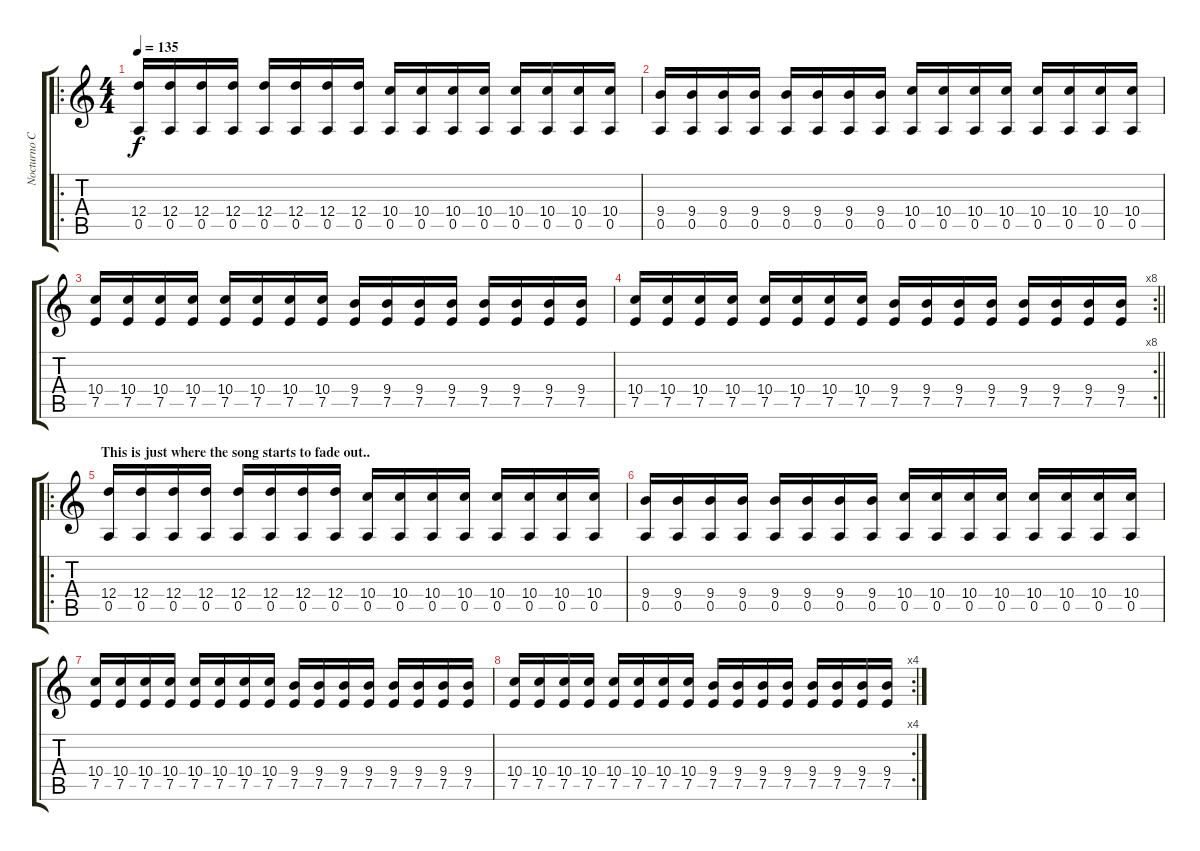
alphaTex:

\track ("Nocturno Culto" "Nocturno C") {instrument distortionguitar}
\staff {score tabs}
\tuning (E4 B3 G3 D3 A2 E2) {hide}
\ro
\ts (4 4)
\tempo 135
\clef g2
\ks c
(12.4 0.5).16{dy f} (12.4 0.5).16 (12.4 0.5).16 (12.4 0.5).16 (12.4 0.5).16 (12.4 0.5).16 (12.4 0.5).16 (12.4 0.5).16 (10.4 0.5).16 (10.4 0.5).16 (10.4 0.5).16 (10.4 0.5).16 (10.4 0.5).16 (10.4 0.5).16 (10.4 0.5).16 (10.4 0.5).16 |
(9.4 0.5).16 (9.4 0.5).16 (9.4 0.5).16 (9.4 0.5).16 (9.4 0.5).16 (9.4 0.5).16 (9.4 0.5).16 (9.4 0.5).16 (10.4 0.5).16 (10.4 0.5).16 (10.4 0.5).16 (10.4 0.5).16 (10.4 0.5).16 (10.4 0.5).16 (10.4 0.5).16 (10.4 0.5).16 |
(10.4 7.5).16 (10.4 7.5).16 (10.4 7.5).16 (10.4 7.5).16 (10.4 7.5).16 (10.4 7.5).16 (10.4 7.5).16 (10.4 7.5).16 (9.4 7.5).16 (9.4 7.5).16 (9.4 7.5).16 (9.4 7.5).16 (9.4 7.5).16 (9.4 7.5).16 (9.4 7.5).16 (9.4 7.5).16 |
\rc 8
\barLineRight lightlight
(10.4 7.5).16 (10.4 7.5).16 (10.4 7.5).16 (10.4 7.5).16 (10.4 7.5).16 (10.4 7.5).16 (10.4 7.5).16 (10.4 7.5).16 (9.4 7.5).16 (9.4 7.5).16 (9.4 7.5).16 (9.4 7.5).16 (9.4 7.5).16 (9.4 7.5).16 (9.4 7.5).16 (9.4 7.5).16 |
\ro
\section ("" "This is just where the song starts to fade out..")
(12.4 0.5).16 (12.4 0.5).16 (12.4 0.5).16 (12.4 0.5).16 (12.4 0.5).16 (12.4 0.5).16 (12.4 0.5).16 (12.4 0.5).16 (10.4 0.5).16 (10.4 0.5).16 (10.4 0.5).16 (10.4 0.5).16 (10.4 0.5).16 (10.4 0.5).16 (10.4 0.5).16 (10.4 0.5).16 |
(9.4 0.5).16 (9.4 0.5).16 (9.4 0.5).16 (9.4 0.5).16 (9.4 0.5).16 (9.4 0.5).16 (9.4 0.5).16 (9.4 0.5).16 (10.4 0.5).16 (10.4 0.5).16 (10.4 0.5).16 (10.4 0.5).16 (10.4 0.5).16 (10.4 0.5).16 (10.4 0.5).16 (10.4 0.5).16 |
(10.4 7.5).16 (10.4 7.5).16 (10.4 7.5).16 (10.4 7.5).16 (10.4 7.5).16 (10.4 7.5).16 (10.4 7.5).16 (10.4 7.5).16 (9.4 7.5).16 (9.4 7.5).16 (9.4 7.5).16 (9.4 7.5).16 (9.4 7.5).16 (9.4 7.5).16 (9.4 7.5).16 (9.4 7.5).16 |
\rc 4
(10.4 7.5).16 (10.4 7.5).16 (10.4 7.5).16 (10.4 7.5).16 (10.4 7.5).16 (10.4 7.5).16 (10.4 7.5).16 (10.4 7.5).16 (9.4 7.5).16 (9.4 7.5).16 (9.4 7.5).16 (9.4 7.5).16 (9.4 7.5).16 (9.4 7.5).16 (9.4 7.5).16 (9.4 7.5).16
